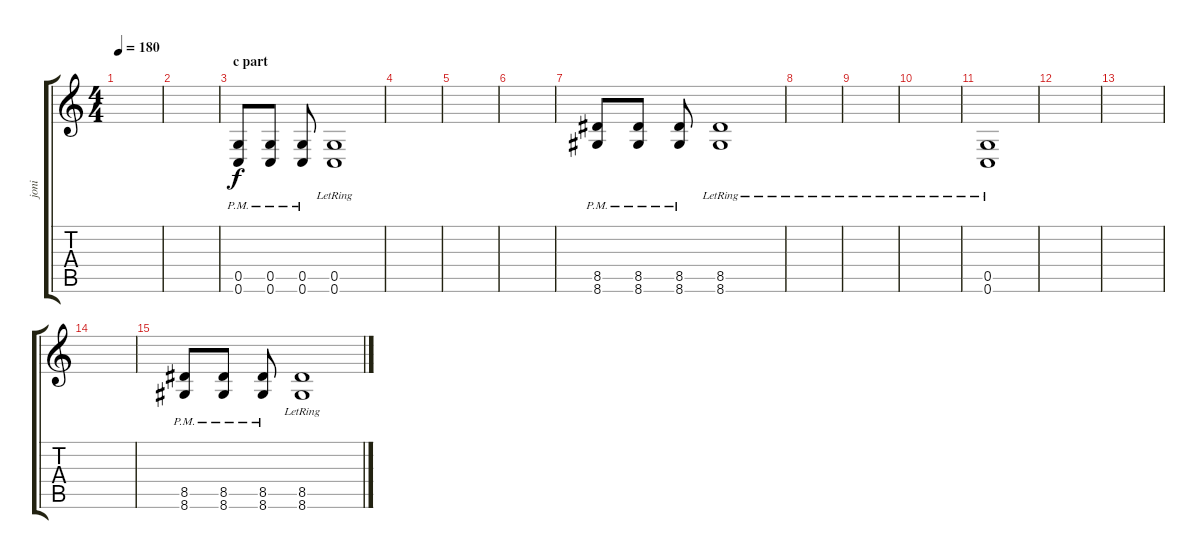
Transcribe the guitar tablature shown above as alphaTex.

\track ("joni" "joni") {instrument distortionguitar}
\staff {score tabs}
\tuning (D4 A3 F3 C3 G2 C2) {hide}
\ts (4 4)
\tempo 180
\clef g2
\ks c
|
|
\section ("" "c part")
(0.5{pm} 0.6{pm}).8 (0.5{pm} 0.6{pm}).8 (0.5{pm} 0.6{pm}).8 (0.5 0.6{lr}).1 |
|
|
|
(8.5{pm} 8.6{pm}).8 (8.5{pm} 8.6{pm}).8 (8.5{pm} 8.6{pm}).8 (8.5 8.6{lr}).1 |
|
|
|
(0.5{lr} 0.6).1 |
|
|
|
(8.5{pm} 8.6{pm}).8 (8.5{pm} 8.6{pm}).8 (8.5{pm} 8.6{pm}).8 (8.5 8.6{lr}).1
